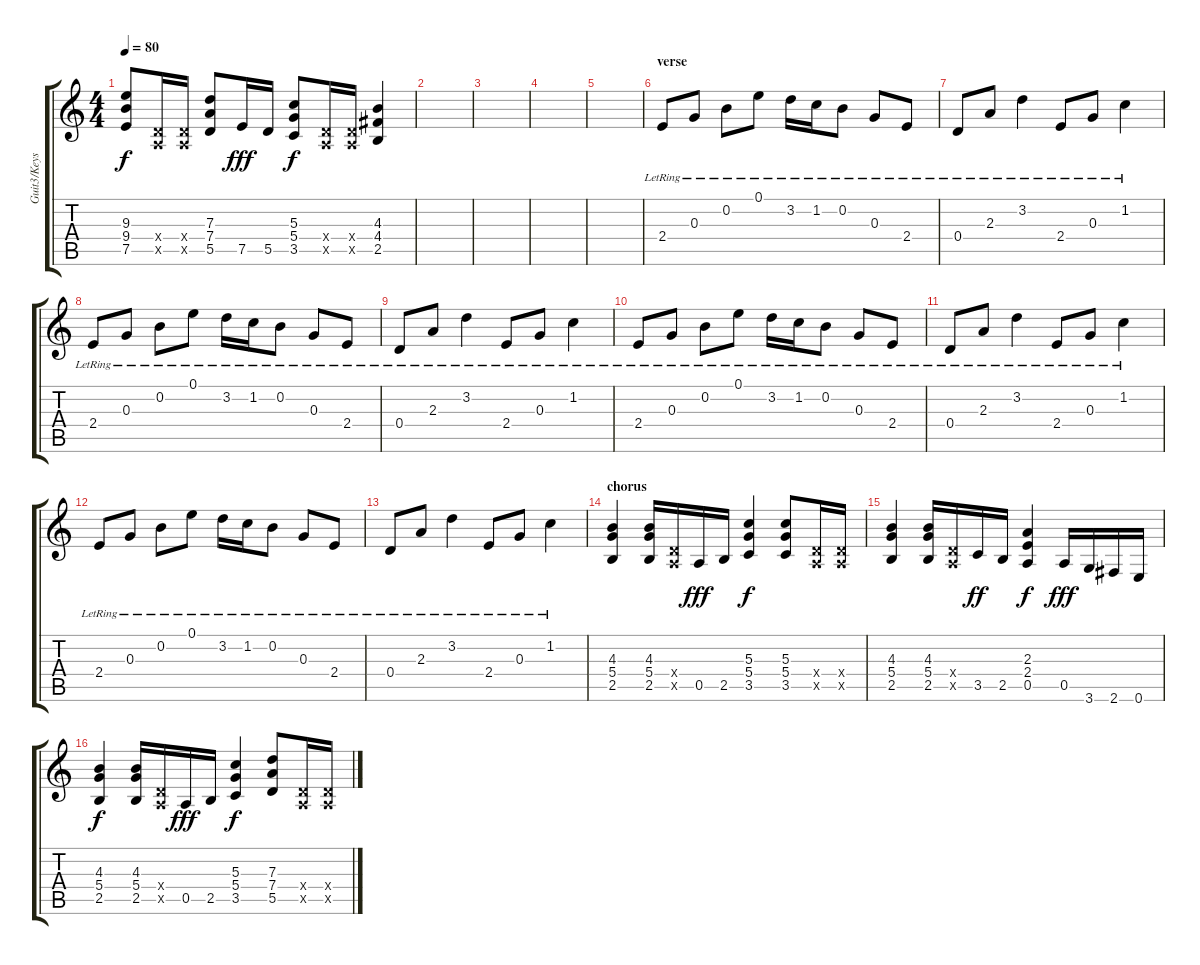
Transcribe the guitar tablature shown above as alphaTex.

\track ("Guit3/Keys" "Guit3/Keys") {instrument overdrivenguitar}
\staff {score tabs}
\tuning (E4 B3 G3 D3 A2 E2) {hide}
\ts (4 4)
\tempo 80
\clef g2
\ks c
(9.3 9.4 7.5).8{dy f} (0.4{x} 0.5{x}).16 (0.4{x} 0.5{x}).16 (7.3 7.4 5.5).8 7.5.16{dy fff} 5.5.16 (5.3 5.4 3.5).8{dy f} (0.4{x} 0.5{x}).16 (0.4{x} 0.5{x}).16 (4.3 4.4 2.5).4 |
|
|
|
|
\section ("" "verse")
2.4{lr}.8{instrument electricguitarclean} 0.3{lr}.8 0.2{lr}.8 0.1{lr}.8 3.2{lr}.16 1.2{lr}.16 0.2{lr}.8 0.3{lr}.8 2.4{lr}.8 |
0.4{lr}.8 2.3{lr}.8 3.2{lr}.4 2.4{lr}.8 0.3{lr}.8 1.2{lr}.4 |
2.4{lr}.8{instrument electricguitarclean} 0.3{lr}.8 0.2{lr}.8 0.1{lr}.8 3.2{lr}.16 1.2{lr}.16 0.2{lr}.8 0.3{lr}.8 2.4{lr}.8 |
0.4{lr}.8 2.3{lr}.8 3.2{lr}.4 2.4{lr}.8 0.3{lr}.8 1.2{lr}.4 |
2.4{lr}.8{instrument electricguitarclean} 0.3{lr}.8 0.2{lr}.8 0.1{lr}.8 3.2{lr}.16 1.2{lr}.16 0.2{lr}.8 0.3{lr}.8 2.4{lr}.8 |
0.4{lr}.8 2.3{lr}.8 3.2{lr}.4 2.4{lr}.8 0.3{lr}.8 1.2{lr}.4 |
2.4{lr}.8{instrument electricguitarclean} 0.3{lr}.8 0.2{lr}.8 0.1{lr}.8 3.2{lr}.16 1.2{lr}.16 0.2{lr}.8 0.3{lr}.8 2.4{lr}.8 |
0.4{lr}.8 2.3{lr}.8 3.2{lr}.4 2.4{lr}.8 0.3{lr}.8 1.2{lr}.4 |
\section ("" "chorus")
(4.3 5.4 2.5).4{volume 11 instrument overdrivenguitar} (4.3 5.4 2.5).16 (0.4{x} 0.5{x}).16 0.5.16{dy fff} 2.5.16 (5.3 5.4 3.5).4{dy f} (5.3 5.4 3.5).8 (0.4{x} 0.5{x}).16 (0.4{x} 0.5{x}).16 |
(4.3 5.4 2.5).4 (4.3 5.4 2.5).16 (0.4{x} 0.5{x}).16 3.5.16{dy ff} 2.5.16 (2.3 2.4 0.5).4{dy f} 0.5.16{dy fff} 3.6.16 2.6.16 0.6.16 |
(4.3 5.4 2.5).4{dy f} (4.3 5.4 2.5).16 (0.4{x} 0.5{x}).16 0.5.16{dy fff} 2.5.16 (5.3 5.4 3.5).4{dy f} (7.3 7.4 5.5).8 (0.4{x} 0.5{x}).16 (0.4{x} 0.5{x}).16
